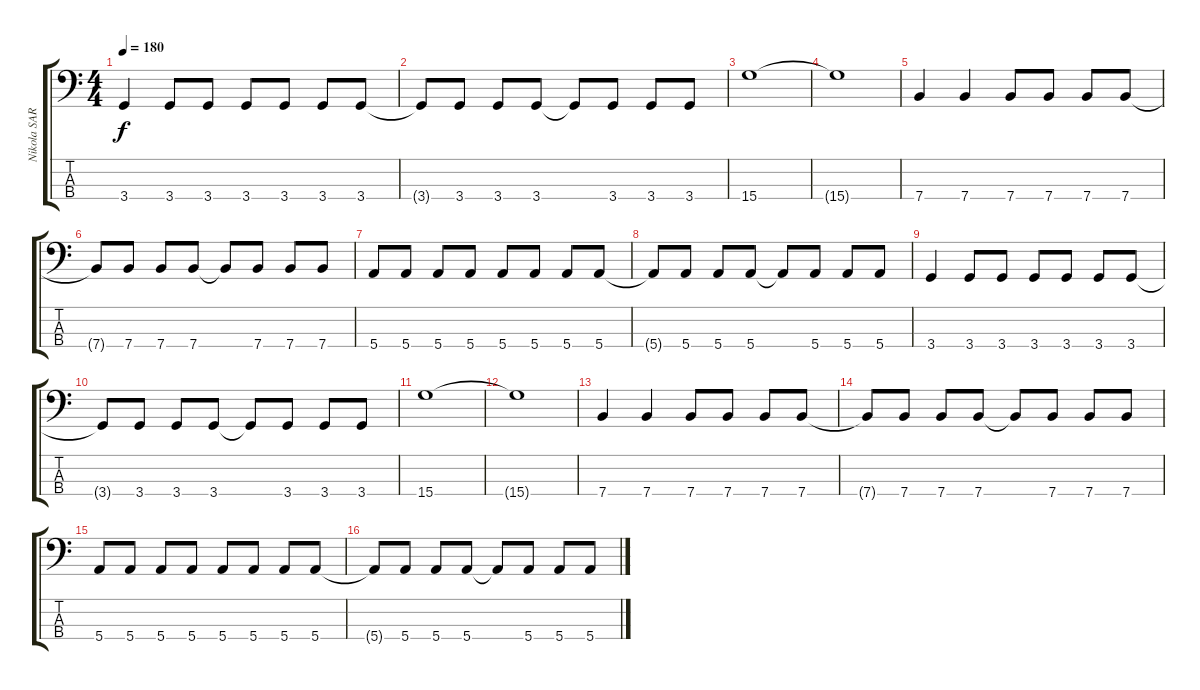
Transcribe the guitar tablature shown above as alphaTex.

\track ("Nikola SARCEVIC" "Nikola SAR") {instrument electricbasspick}
\staff {score tabs}
\tuning (G2 D2 A1 E1) {hide}
\ts (4 4)
\tempo 180
\clef f4
\ks c
3.4.4{dy f} 3.4.8 3.4.8 3.4.8 3.4.8 3.4.8 3.4.8 |
3.4{t}.8 3.4.8 3.4.8 3.4.8 3.4{t}.8 3.4.8 3.4.8 3.4.8 |
15.4.1 |
15.4{t}.1 |
7.4.4 7.4.4 7.4.8 7.4.8 7.4.8 7.4.8 |
7.4{t}.8 7.4.8 7.4.8 7.4.8 7.4{t}.8 7.4.8 7.4.8 7.4.8 |
5.4.8 5.4.8 5.4.8 5.4.8 5.4.8 5.4.8 5.4.8 5.4.8 |
5.4{t}.8 5.4.8 5.4.8 5.4.8 5.4{t}.8 5.4.8 5.4.8 5.4.8 |
3.4.4 3.4.8 3.4.8 3.4.8 3.4.8 3.4.8 3.4.8 |
3.4{t}.8 3.4.8 3.4.8 3.4.8 3.4{t}.8 3.4.8 3.4.8 3.4.8 |
15.4.1 |
15.4{t}.1 |
7.4.4 7.4.4 7.4.8 7.4.8 7.4.8 7.4.8 |
7.4{t}.8 7.4.8 7.4.8 7.4.8 7.4{t}.8 7.4.8 7.4.8 7.4.8 |
5.4.8 5.4.8 5.4.8 5.4.8 5.4.8 5.4.8 5.4.8 5.4.8 |
5.4{t}.8 5.4.8 5.4.8 5.4.8 5.4{t}.8 5.4.8 5.4.8 5.4.8
